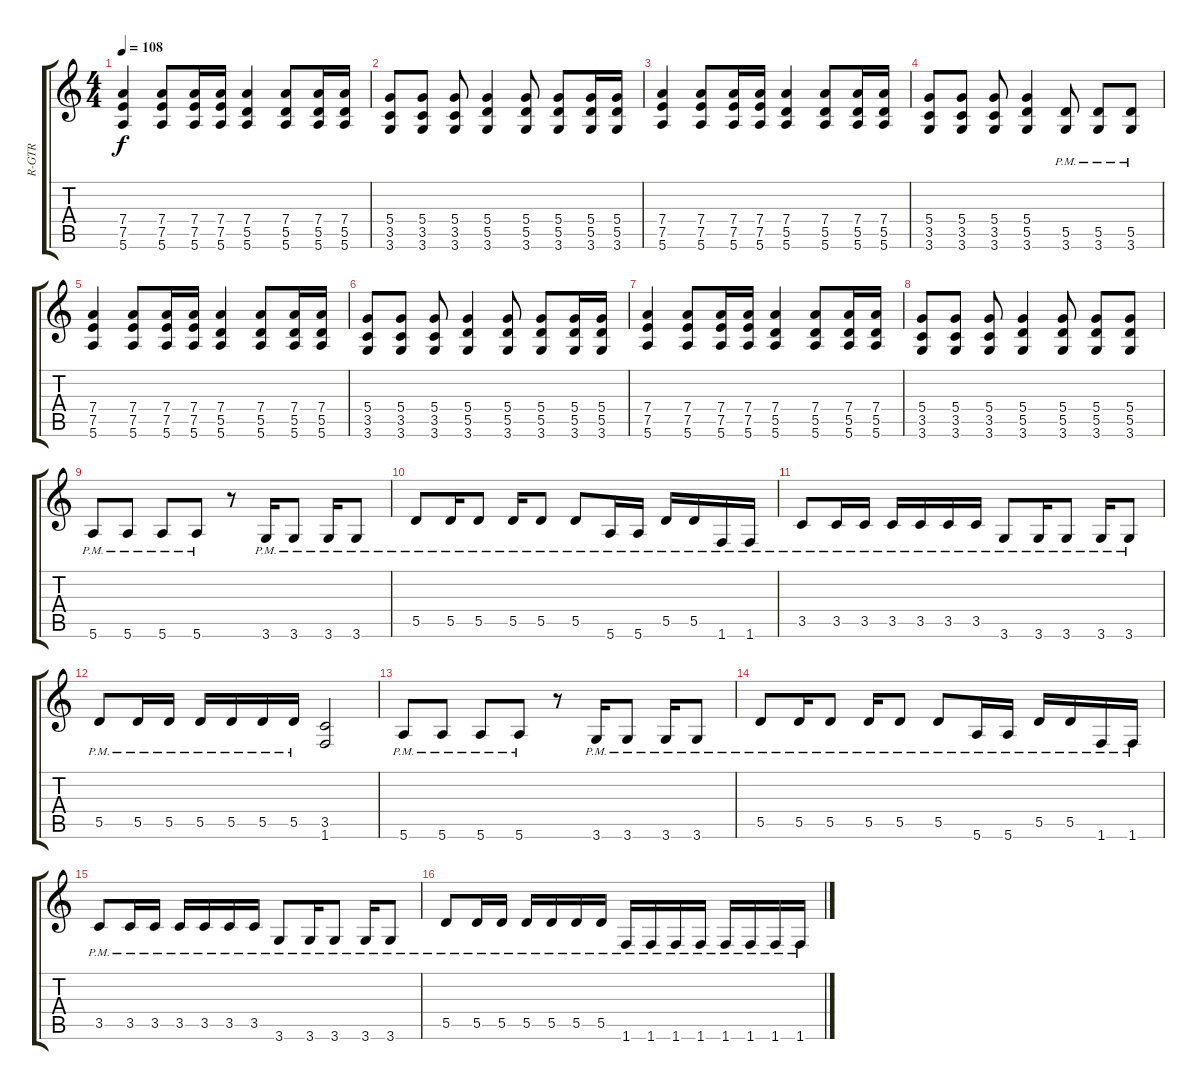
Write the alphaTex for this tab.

\track ("R-GTR" "R-GTR") {instrument distortionguitar}
\staff {score tabs}
\tuning (E4 B3 G3 D3 A2 E2) {hide}
\ts (4 4)
\tempo 108
\clef g2
\ks c
(7.4 7.5 5.6).4{dy f} (7.4 7.5 5.6).8 (7.4 7.5 5.6).16 (7.4 7.5 5.6).16 (7.4 5.5 5.6).4 (7.4 5.5 5.6).8 (7.4 5.5 5.6).16 (7.4 5.5 5.6).16 |
(5.4 3.5 3.6).8 (5.4 3.5 3.6).8 (5.4 3.5 3.6).8 (5.4 5.5 3.6).4 (5.4 5.5 3.6).8 (5.4 5.5 3.6).8 (5.4 5.5 3.6).16 (5.4 5.5 3.6).16 |
(7.4 7.5 5.6).4 (7.4 7.5 5.6).8 (7.4 7.5 5.6).16 (7.4 7.5 5.6).16 (7.4 5.5 5.6).4 (7.4 5.5 5.6).8 (7.4 5.5 5.6).16 (7.4 5.5 5.6).16 |
(5.4 3.5 3.6).8 (5.4 3.5 3.6).8 (5.4 3.5 3.6).8 (5.4 5.5 3.6).4 (5.5{pm} 3.6{pm}).8 (5.5{pm} 3.6{pm}).8 (5.5{pm} 3.6{pm}).8 |
(7.4 7.5 5.6).4 (7.4 7.5 5.6).8 (7.4 7.5 5.6).16 (7.4 7.5 5.6).16 (7.4 5.5 5.6).4 (7.4 5.5 5.6).8 (7.4 5.5 5.6).16 (7.4 5.5 5.6).16 |
(5.4 3.5 3.6).8 (5.4 3.5 3.6).8 (5.4 3.5 3.6).8 (5.4 5.5 3.6).4 (5.4 5.5 3.6).8 (5.4 5.5 3.6).8 (5.4 5.5 3.6).16 (5.4 5.5 3.6).16 |
(7.4 7.5 5.6).4 (7.4 7.5 5.6).8 (7.4 7.5 5.6).16 (7.4 7.5 5.6).16 (7.4 5.5 5.6).4 (7.4 5.5 5.6).8 (7.4 5.5 5.6).16 (7.4 5.5 5.6).16 |
(5.4 3.5 3.6).8 (5.4 3.5 3.6).8 (5.4 3.5 3.6).8 (5.4 5.5 3.6).4 (5.4 5.5 3.6).8 (5.4 5.5 3.6).8 (5.4 5.5 3.6).8 |
5.6{pm}.8 5.6{pm}.8 5.6{pm}.8 5.6{pm}.8 r.8 3.6{pm}.16 3.6{pm}.8 3.6{pm}.16 3.6{pm}.8 |
5.5{pm}.8 5.5{pm}.16 5.5{pm}.8 5.5{pm}.16 5.5{pm}.8 5.5{pm}.8 5.6{pm}.16 5.6{pm}.16 5.5{pm}.16 5.5{pm}.16 1.6{pm}.16 1.6{pm}.16 |
3.5{pm}.8 3.5{pm}.16 3.5{pm}.16 3.5{pm}.16 3.5{pm}.16 3.5{pm}.16 3.5{pm}.16 3.6{pm}.8 3.6{pm}.16 3.6{pm}.8 3.6{pm}.16 3.6{pm}.8 |
5.5{pm}.8 5.5{pm}.16 5.5{pm}.16 5.5{pm}.16 5.5{pm}.16 5.5{pm}.16 5.5{pm}.16 (3.5 1.6).2 |
5.6{pm}.8 5.6{pm}.8 5.6{pm}.8 5.6{pm}.8 r.8 3.6{pm}.16 3.6{pm}.8 3.6{pm}.16 3.6{pm}.8 |
5.5{pm}.8 5.5{pm}.16 5.5{pm}.8 5.5{pm}.16 5.5{pm}.8 5.5{pm}.8 5.6{pm}.16 5.6{pm}.16 5.5{pm}.16 5.5{pm}.16 1.6{pm}.16 1.6{pm}.16 |
3.5{pm}.8 3.5{pm}.16 3.5{pm}.16 3.5{pm}.16 3.5{pm}.16 3.5{pm}.16 3.5{pm}.16 3.6{pm}.8 3.6{pm}.16 3.6{pm}.8 3.6{pm}.16 3.6{pm}.8 |
5.5{pm}.8 5.5{pm}.16 5.5{pm}.16 5.5{pm}.16 5.5{pm}.16 5.5{pm}.16 5.5{pm}.16 1.6{pm}.16 1.6{pm}.16 1.6{pm}.16 1.6{pm}.16 1.6{pm}.16 1.6{pm}.16 1.6{pm}.16 1.6{pm}.16
